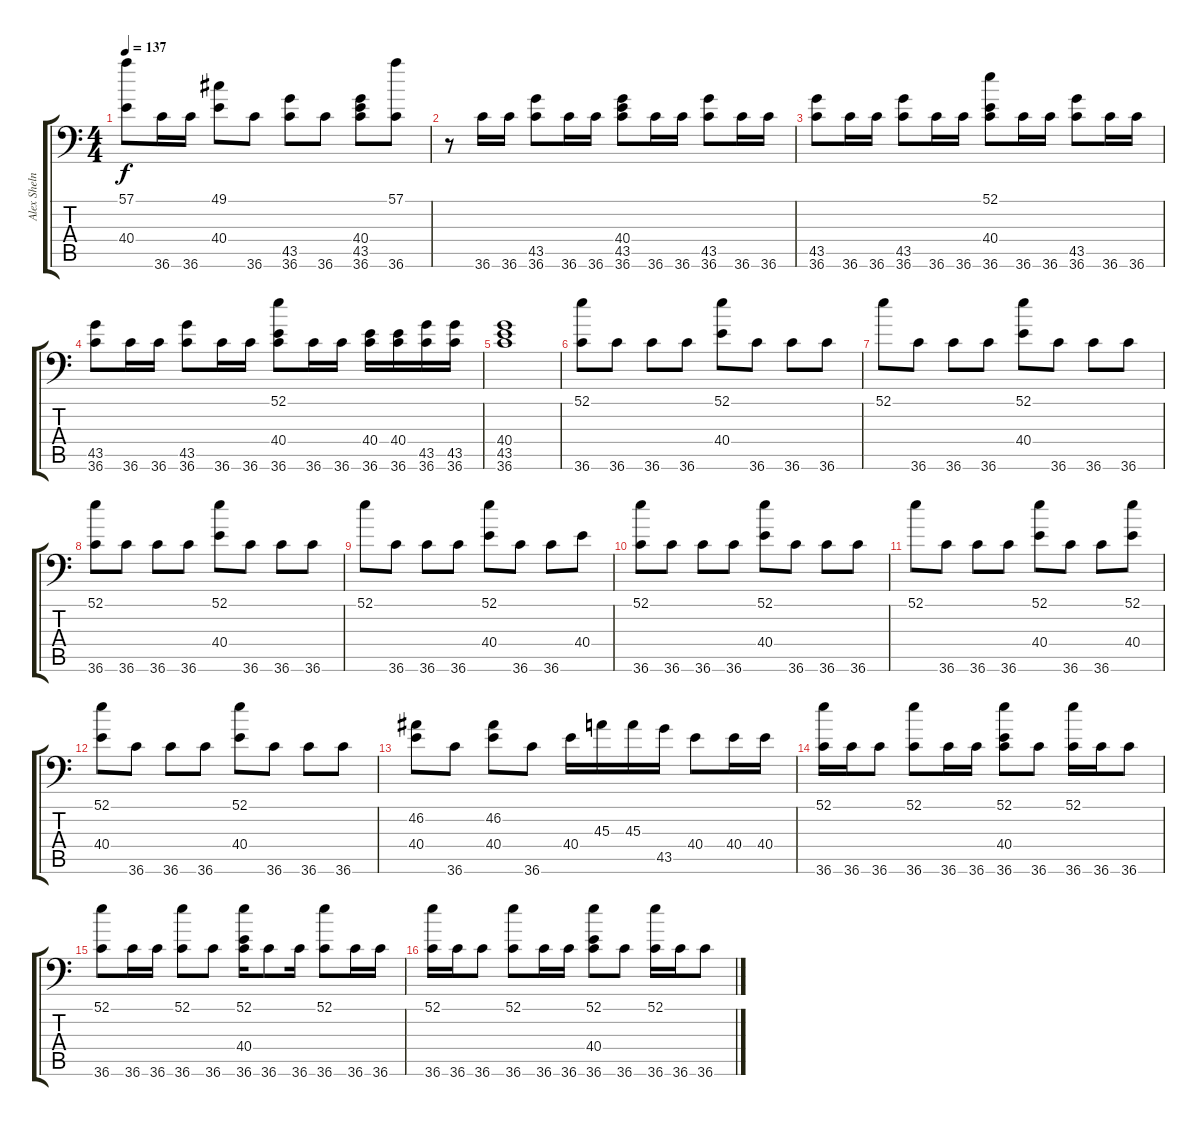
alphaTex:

\track ("Alex Shelnutt / Drums" "Alex Sheln") {instrument acousticgrandpiano}
\staff {score tabs}
\tuning (C-1 C-1 C-1 C-1 C-1 C-1) {hide}
\ts (4 4)
\tempo 137
\clef f4
\ks c
(57.1 40.4).8{dy f} 36.6.16 36.6.16 (49.1 40.4).8 36.6.8 (43.5 36.6).8 36.6.8 (40.4 43.5 36.6).8 (57.1 36.6).8 |
r.8 36.6.16 36.6.16 (43.5 36.6).8 36.6.16 36.6.16 (40.4 43.5 36.6).8 36.6.16 36.6.16 (43.5 36.6).8 36.6.16 36.6.16 |
(43.5 36.6).8 36.6.16 36.6.16 (43.5 36.6).8 36.6.16 36.6.16 (52.1 40.4 36.6).8 36.6.16 36.6.16 (43.5 36.6).8 36.6.16 36.6.16 |
(43.5 36.6).8 36.6.16 36.6.16 (43.5 36.6).8 36.6.16 36.6.16 (52.1 40.4 36.6).8 36.6.16 36.6.16 (40.4 36.6).16 (40.4 36.6).16 (43.5 36.6).16 (43.5 36.6).16 |
(40.4 43.5 36.6).1 |
(52.1 36.6).8 36.6.8 36.6.8 36.6.8 (52.1 40.4).8 36.6.8 36.6.8 36.6.8 |
52.1.8 36.6.8 36.6.8 36.6.8 (52.1 40.4).8 36.6.8 36.6.8 36.6.8 |
(52.1 36.6).8 36.6.8 36.6.8 36.6.8 (52.1 40.4).8 36.6.8 36.6.8 36.6.8 |
52.1.8 36.6.8 36.6.8 36.6.8 (52.1 40.4).8 36.6.8 36.6.8 40.4.8 |
(52.1 36.6).8 36.6.8 36.6.8 36.6.8 (52.1 40.4).8 36.6.8 36.6.8 36.6.8 |
52.1.8 36.6.8 36.6.8 36.6.8 (52.1 40.4).8 36.6.8 36.6.8 (52.1 40.4).8 |
(52.1 40.4).8 36.6.8 36.6.8 36.6.8 (52.1 40.4).8 36.6.8 36.6.8 36.6.8 |
(46.2 40.4).8 36.6.8 (46.2 40.4).8 36.6.8 40.4.16 45.3.16 45.3.16 43.5.16 40.4.8 40.4.16 40.4.16 |
(52.1 36.6).16 36.6.16 36.6.8 (52.1 36.6).8 36.6.16 36.6.16 (52.1 40.4 36.6).8 36.6.8 (52.1 36.6).16 36.6.16 36.6.8 |
(52.1 36.6).8 36.6.16 36.6.16 (52.1 36.6).8 36.6.8 (52.1 40.4 36.6).16 36.6.8 36.6.16 (52.1 36.6).8 36.6.16 36.6.16 |
(52.1 36.6).16 36.6.16 36.6.8 (52.1 36.6).8 36.6.16 36.6.16 (52.1 40.4 36.6).8 36.6.8 (52.1 36.6).16 36.6.16 36.6.8
